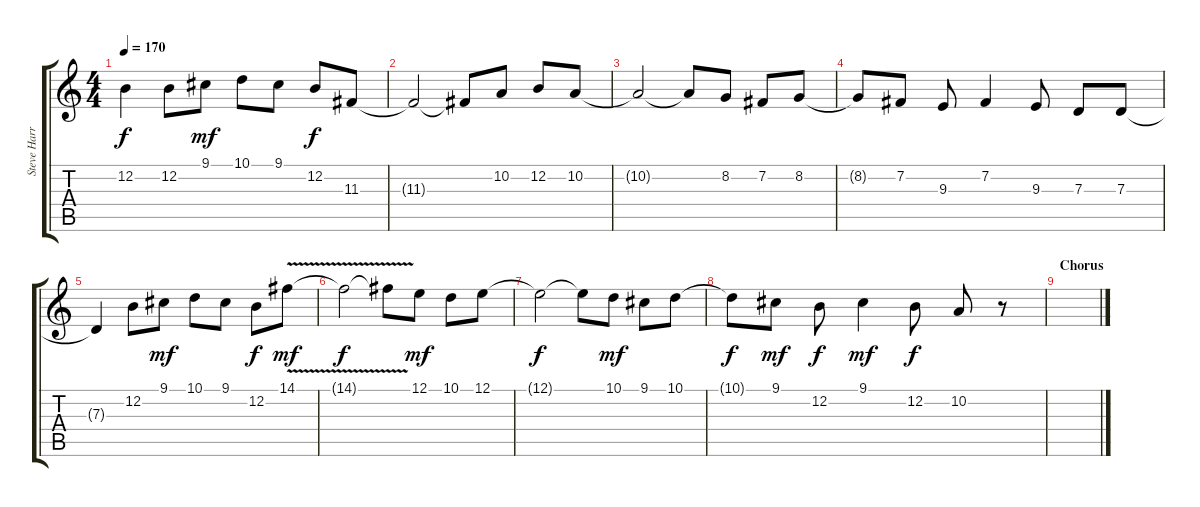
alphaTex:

\track ("Steve Harris - Keyboard" "Steve Harr") {instrument stringensemble1}
\staff {score tabs}
\tuning (E4 B3 G3 D3 A2 E2) {hide}
\ts (4 4)
\tempo 170
\clef g2
\ks c
12.2{t}.4{dy f} 12.2.8 9.1.8{dy mf} 10.1.8 9.1.8 12.2.8{dy f} 11.3.8 |
11.3{t}.2 11.3{t}.8 10.2.8 12.2.8 10.2.8 |
10.2{t}.2 10.2{t}.8 8.2.8 7.2.8 8.2.8 |
8.2{t}.8 7.2.8 9.3.8 7.2.4 9.3.8 7.3.8 7.3.8 |
7.3{t}.4 12.2.8 9.1.8{dy mf} 10.1.8 9.1.8 12.2.8{dy f} 14.1{v}.8{dy mf} |
14.1{v t}.2{dy f} 14.1{t}.8 12.1.8{dy mf} 10.1.8 12.1.8 |
12.1{t}.2{dy f} 12.1{t}.8 10.1.8{dy mf} 9.1.8 10.1.8 |
10.1{t}.8{dy f} 9.1.8{dy mf} 12.2.8{dy f} 9.1.4{dy mf} 12.2.8{dy f} 10.2.8 r.8 |
\section ("" "Chorus")
